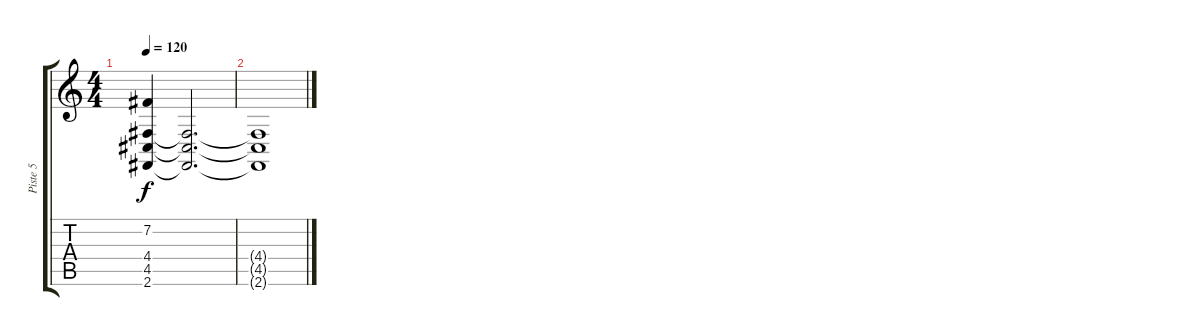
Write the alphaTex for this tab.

\track ("Piste 5" "Piste 5") {instrument pad3polysynth}
\staff {score tabs}
\tuning (E4 B3 G3 D3 A2 E2) {hide}
\ts (4 4)
\tempo 120
\clef g2
\ks c
(7.2 4.4 4.5 2.6).4{dy f} (4.4{t} 4.5{t} 2.6{t}).2{d} |
(4.4{t} 4.5{t} 2.6{t}).1
